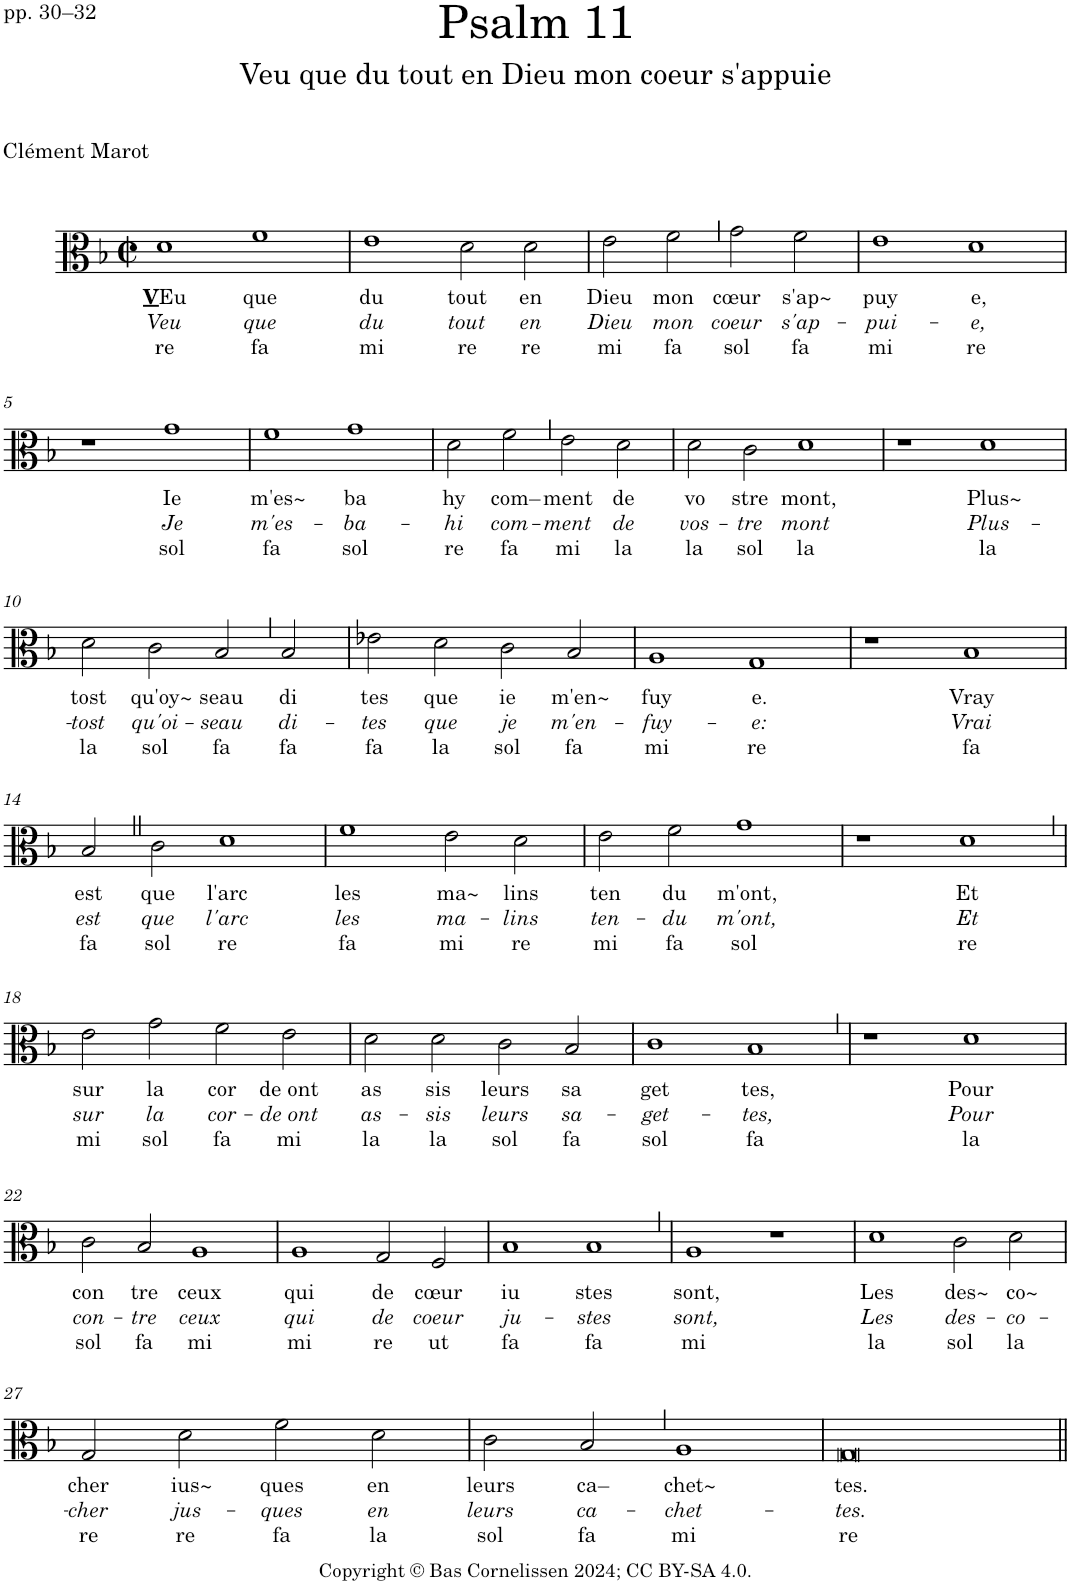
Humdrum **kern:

**kern	**text	**text	**text
*part1	*part1	*part1	*part1
*staff1	*staff1	*staff1	*staff1
*I"Voice	*	*	*
*I'Vo.	*	*	*
*clefC3	*	*	*
*k[b-]	*	*	*
*M4/2	*	*	*
*met(c|)	*	*	*
=1	=1	=1	=1
!	!LO:LY:b	!LO:LY:b	!LO:LY:b
1d	V Eu	Veu	re
!	!LO:LY:b	!LO:LY:b	!LO:LY:b
1f	que	que	fa
=2	=2	=2	=2
!	!LO:LY:b	!LO:LY:b	!LO:LY:b
1e	du	du	mi
!	!LO:LY:b	!LO:LY:b	!LO:LY:b
2d\	tout	tout	re
!	!LO:LY:b	!LO:LY:b	!LO:LY:b
2d\	en	en	re
=3	=3	=3	=3
!	!LO:LY:b	!LO:LY:b	!LO:LY:b
2e\	Dieu	Dieu	mi
!	!LO:LY:b	!LO:LY:b	!LO:LY:b
2fZ\	mon	mon	fa
!	!LO:LY:b	!LO:LY:b	!LO:LY:b
2g\	cœur	coeur	sol
!	!LO:LY:b	!LO:LY:b	!LO:LY:b
2f\	s'ap~	s'ap-	fa
=4	=4	=4	=4
!	!LO:LY:b	!LO:LY:b	!LO:LY:b
1e	puy	-pui-	mi
!	!LO:LY:b	!LO:LY:b	!LO:LY:b
1d	e,	-e,	re
!!LO:LB:g=z
=5	=5	=5	=5
1r	.	.	.
!	!LO:LY:b	!LO:LY:b	!LO:LY:b
1g	Ie	Je	sol
=6	=6	=6	=6
!	!LO:LY:b	!LO:LY:b	!LO:LY:b
1f	m'es~	m'es-	fa
!	!LO:LY:b	!LO:LY:b	!LO:LY:b
1g	ba	-ba-	sol
=7	=7	=7	=7
!	!LO:LY:b	!LO:LY:b	!LO:LY:b
2d\	hy	-hi	re
!	!LO:LY:b	!LO:LY:b	!LO:LY:b
2fZ\	com–	com-	fa
!	!LO:LY:b	!LO:LY:b	!LO:LY:b
2e\	ment	-ment	mi
!	!LO:LY:b	!LO:LY:b	!LO:LY:b
2d\	de	de	la
=8	=8	=8	=8
!	!LO:LY:b	!LO:LY:b	!LO:LY:b
2d\	vo	vos-	la
!	!LO:LY:b	!LO:LY:b	!LO:LY:b
2c\	stre	-tre	sol
!	!LO:LY:b	!LO:LY:b	!LO:LY:b
1d	mont,	mont	la
=9	=9	=9	=9
1r	.	.	.
!	!LO:LY:b	!LO:LY:b	!LO:LY:b
1d	Plus~	Plus-	la
!!LO:LB:g=z
=10	=10	=10	=10
!	!LO:LY:b	!LO:LY:b	!LO:LY:b
2d\	tost	-tost	la
!	!LO:LY:b	!LO:LY:b	!LO:LY:b
2c\	qu'oy~	qu'oi-	sol
!	!LO:LY:b	!LO:LY:b	!LO:LY:b
2B-Z/	seau	-seau	fa
!	!LO:LY:b	!LO:LY:b	!LO:LY:b
2B-/	di	di-	fa
=11	=11	=11	=11
!	!LO:LY:b	!LO:LY:b	!LO:LY:b
2e-X\	tes	-tes	fa
!	!LO:LY:b	!LO:LY:b	!LO:LY:b
2d\	que	que	la
!	!LO:LY:b	!LO:LY:b	!LO:LY:b
2c\	ie	je	sol
!	!LO:LY:b	!LO:LY:b	!LO:LY:b
2B-/	m'en~	m'en-	fa
=12	=12	=12	=12
!	!LO:LY:b	!LO:LY:b	!LO:LY:b
1A	fuy	-fuy-	mi
!	!LO:LY:b	!LO:LY:b	!LO:LY:b
1G	e.	-e:	re
=13	=13	=13	=13
1r	.	.	.
!	!LO:LY:b	!LO:LY:b	!LO:LY:b
1B-	Vray	Vrai	fa
!!LO:LB:g=z
=14	=14	=14	=14
!	!LO:LY:b	!LO:LY:b	!LO:LY:b
2B-Z/	est	est	fa
!	!LO:LY:b	!LO:LY:b	!LO:LY:b
2c\	que	que	sol
!	!LO:LY:b	!LO:LY:b	!LO:LY:b
1d	l'arc	l'arc	re
=15	=15	=15	=15
!	!LO:LY:b	!LO:LY:b	!LO:LY:b
1f	les	les	fa
!	!LO:LY:b	!LO:LY:b	!LO:LY:b
2e\	ma~	ma-	mi
!	!LO:LY:b	!LO:LY:b	!LO:LY:b
2d\	lins	-lins	re
=16	=16	=16	=16
!	!LO:LY:b	!LO:LY:b	!LO:LY:b
2e\	ten	ten-	mi
!	!LO:LY:b	!LO:LY:b	!LO:LY:b
2f\	du	-du	fa
!	!LO:LY:b	!LO:LY:b	!LO:LY:b
1g	m'ont,	m'ont,	sol
=17	=17	=17	=17
1r	.	.	.
!	!LO:LY:b	!LO:LY:b	!LO:LY:b
1dZ	Et	Et	re
!!LO:LB:g=z
=18	=18	=18	=18
!	!LO:LY:b	!LO:LY:b	!LO:LY:b
2e\	sur	sur	mi
!	!LO:LY:b	!LO:LY:b	!LO:LY:b
2g\	la	la	sol
!	!LO:LY:b	!LO:LY:b	!LO:LY:b
2f\	cor	cor-	fa
!	!LO:LY:b	!LO:LY:b	!LO:LY:b
2e\	de ont	-de ont	mi
=19	=19	=19	=19
!	!LO:LY:b	!LO:LY:b	!LO:LY:b
2d\	as	as-	la
!	!LO:LY:b	!LO:LY:b	!LO:LY:b
2d\	sis	-sis	la
!	!LO:LY:b	!LO:LY:b	!LO:LY:b
2c\	leurs	leurs	sol
!	!LO:LY:b	!LO:LY:b	!LO:LY:b
2B-/	sa	sa-	fa
=20	=20	=20	=20
!	!LO:LY:b	!LO:LY:b	!LO:LY:b
1c	get	-get-	sol
!	!LO:LY:b	!LO:LY:b	!LO:LY:b
1B-Z	tes,	-tes,	fa
=21	=21	=21	=21
1r	.	.	.
!	!LO:LY:b	!LO:LY:b	!LO:LY:b
1d	Pour	Pour	la
!!LO:LB:g=z
=22	=22	=22	=22
!	!LO:LY:b	!LO:LY:b	!LO:LY:b
2c\	con	con-	sol
!	!LO:LY:b	!LO:LY:b	!LO:LY:b
2B-/	tre	-tre	fa
!	!LO:LY:b	!LO:LY:b	!LO:LY:b
1A	ceux	ceux	mi
=23	=23	=23	=23
!	!LO:LY:b	!LO:LY:b	!LO:LY:b
1A	qui	qui	mi
!	!LO:LY:b	!LO:LY:b	!LO:LY:b
2G/	de	de	re
!	!LO:LY:b	!LO:LY:b	!LO:LY:b
2F/	cœur	coeur	ut
=24	=24	=24	=24
!	!LO:LY:b	!LO:LY:b	!LO:LY:b
1B-	iu	ju-	fa
!	!LO:LY:b	!LO:LY:b	!LO:LY:b
1B-Z	stes	-stes	fa
=25	=25	=25	=25
!	!LO:LY:b	!LO:LY:b	!LO:LY:b
1A	sont,	sont,	mi
1r	.	.	.
=26	=26	=26	=26
!	!LO:LY:b	!LO:LY:b	!LO:LY:b
1d	Les	Les	la
!	!LO:LY:b	!LO:LY:b	!LO:LY:b
2c\	des~	des-	sol
!	!LO:LY:b	!LO:LY:b	!LO:LY:b
2d\	co~	-co-	la
!!LO:LB:g=z
=27	=27	=27	=27
!	!LO:LY:b	!LO:LY:b	!LO:LY:b
2G/	cher	-cher	re
!	!LO:LY:b	!LO:LY:b	!LO:LY:b
2d\	ius~	jus-	re
!	!LO:LY:b	!LO:LY:b	!LO:LY:b
2f\	ques	-ques	fa
!	!LO:LY:b	!LO:LY:b	!LO:LY:b
2d\	en	en	la
=28	=28	=28	=28
!	!LO:LY:b	!LO:LY:b	!LO:LY:b
2c\	leurs	leurs	sol
!	!LO:LY:b	!LO:LY:b	!LO:LY:b
2B-Z/	ca–	ca-	fa
!	!LO:LY:b	!LO:LY:b	!LO:LY:b
1A	chet~	-chet-	mi
=29	=29	=29	=29
!	!LO:LY:b	!LO:LY:b	!LO:LY:b
0G	tes.	-tes.	re
=||	=||	=||	=||
*-	*-	*-	*-
